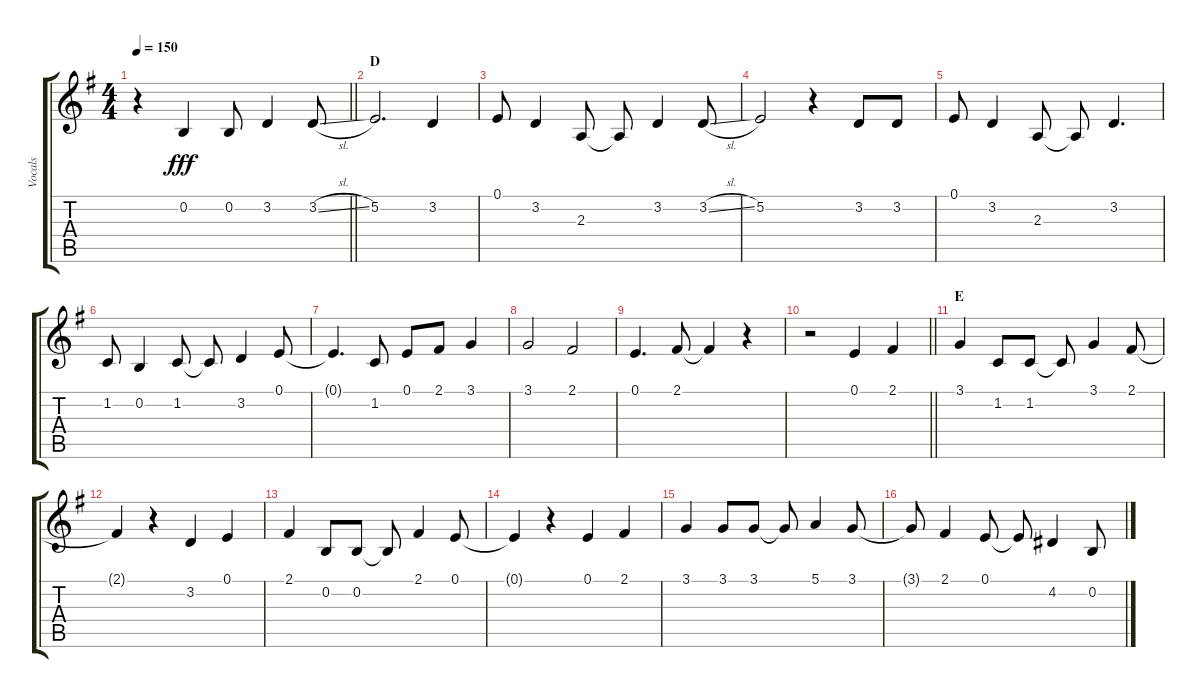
\track ("Vocals" "Vocals") {instrument voiceoohs}
\staff {score tabs}
\tuning (E4 B3 G3 D3 A2 E2) {hide}
\ts (4 4)
\tempo 150
\clef g2
\barLineRight lightlight
\ks g
r.4{dy fff} 0.2.4 0.2.8 3.2.4 3.2{sl}.8 |
\section ("" "D")
5.2.2{d} 3.2.4 |
0.1.8 3.2.4 2.3.8 2.3{t}.8 3.2.4 3.2{sl}.8 |
5.2.2 r.4 3.2.8 3.2.8 |
0.1.8 3.2.4 2.3.8 2.3{t}.8 3.2.4{d} |
1.2.8 0.2.4 1.2.8 1.2{t}.8 3.2.4 0.1.8 |
0.1{t}.4{d} 1.2.8 0.1.8 2.1.8 3.1.4 |
3.1.2 2.1.2 |
0.1.4{d} 2.1.8 2.1{t}.4 r.4 |
\barLineRight lightlight
r.2 0.1.4 2.1.4 |
\section ("" "E")
3.1.4 1.2.8 1.2.8 1.2{t}.8 3.1.4 2.1.8 |
2.1{t}.4 r.4 3.2.4 0.1.4 |
2.1.4 0.2.8 0.2.8 0.2{t}.8 2.1.4 0.1.8 |
0.1{t}.4 r.4 0.1.4 2.1.4 |
3.1.4 3.1.8 3.1.8 3.1{t}.8 5.1.4 3.1.8 |
3.1{t}.8 2.1.4 0.1.8 0.1{t}.8 4.2.4 0.2.8
